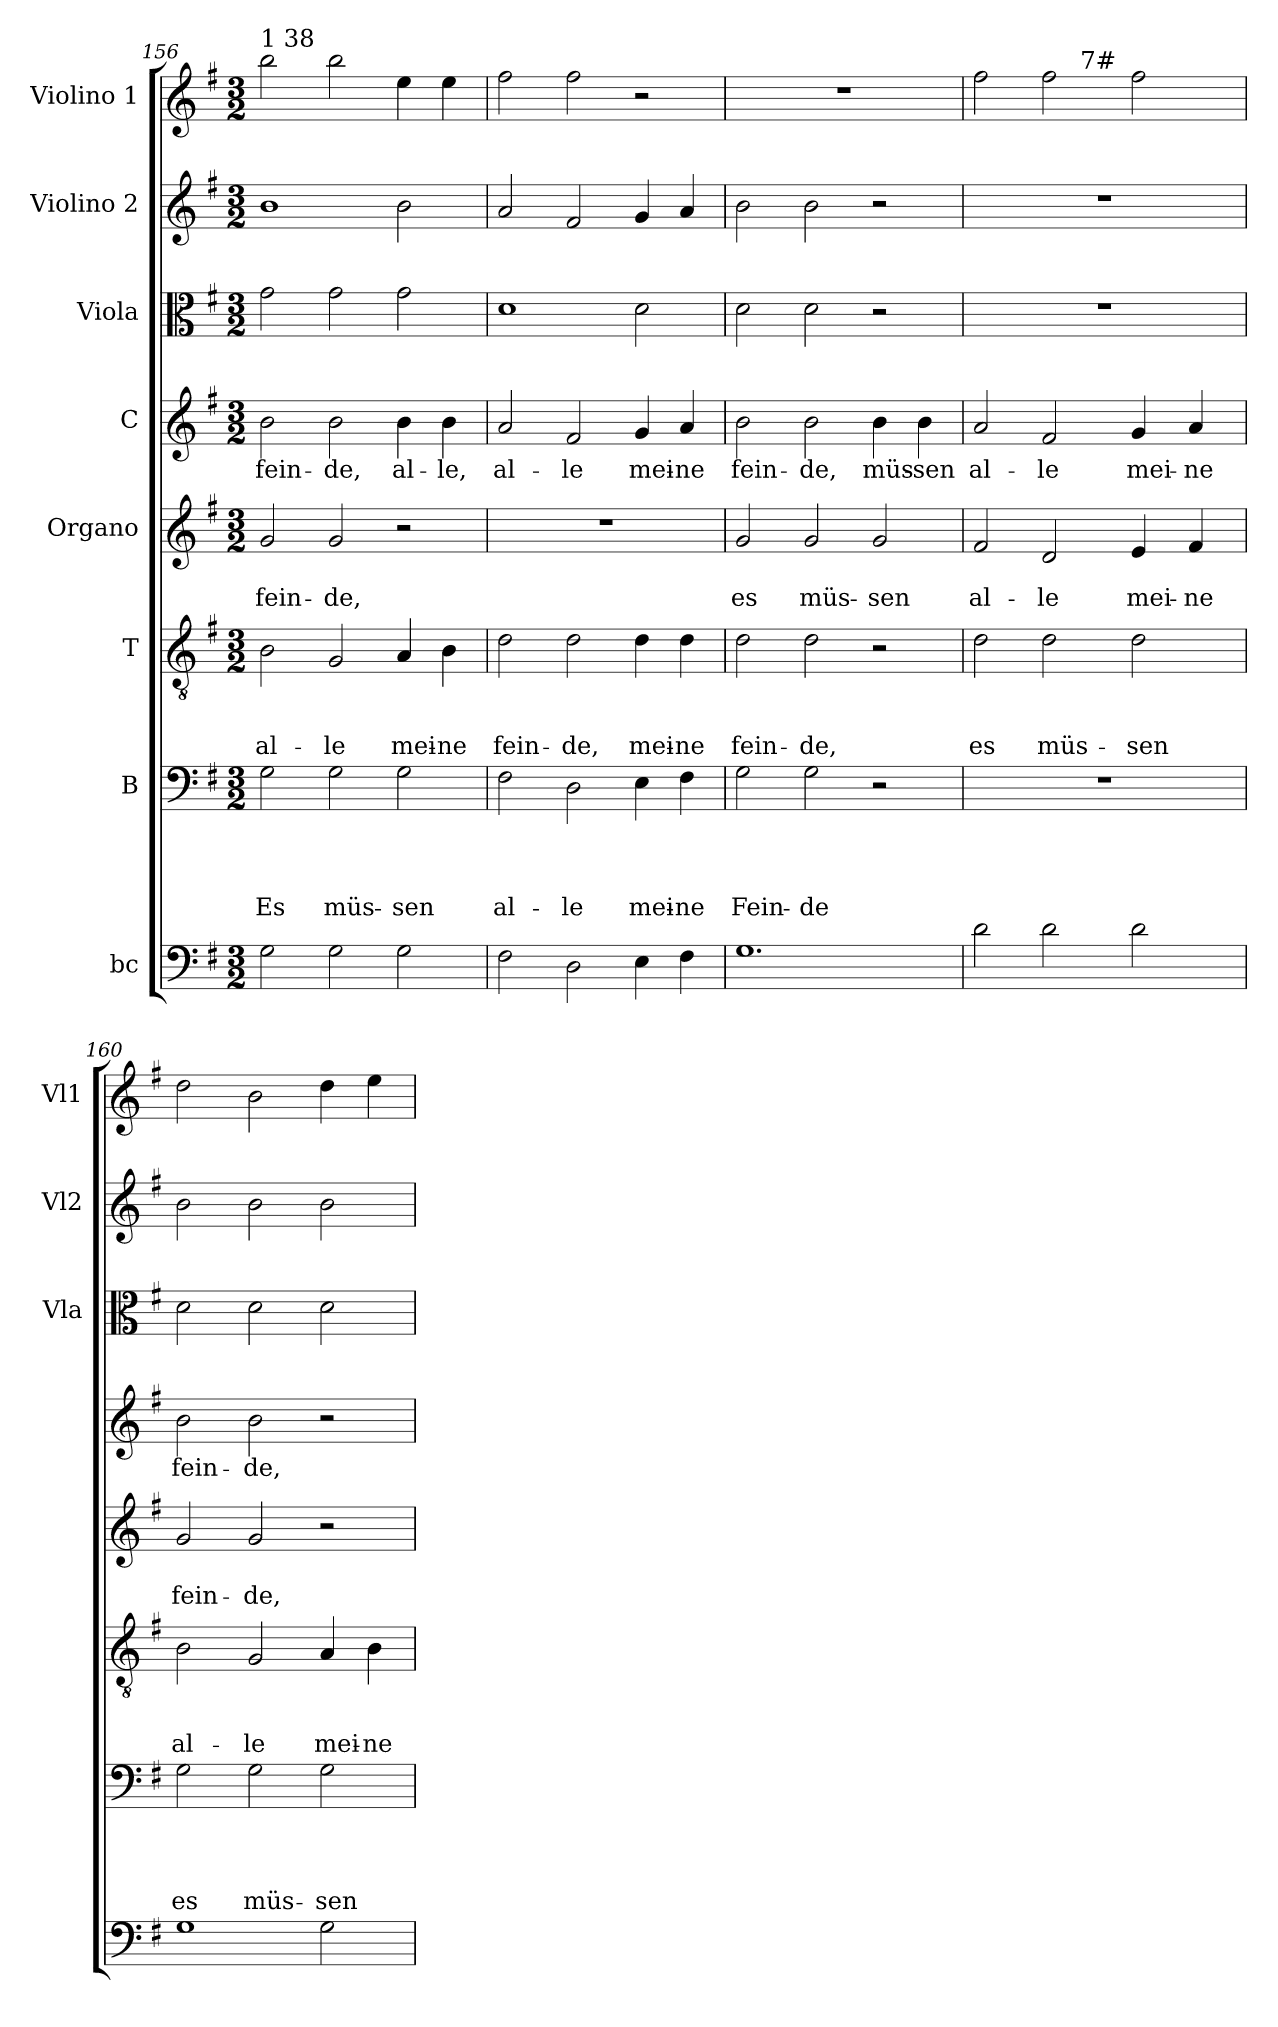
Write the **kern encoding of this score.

**kern	**kern	**text	**text	**text	**text	**kern	**text	**text	**text	**kern	**text	**text	**kern	**text	**kern	**kern	**kern
*part8	*part7	*part7	*part7	*part7	*part7	*part6	*part6	*part6	*part6	*part5	*part5	*part5	*part4	*part4	*part3	*part2	*part1
*staff8	*staff7	*staff7	*staff7	*staff7	*staff7	*staff6	*staff6	*staff6	*staff6	*staff5	*staff5	*staff5	*staff4	*staff4	*staff3	*staff2	*staff1
*I"bc	*I"B	*	*	*	*	*I"T	*	*	*	*I"Organo	*	*	*I"C	*	*I"Viola	*I"Violino 2	*I"Violino 1
*	*	*	*	*	*	*	*	*	*	*	*	*	*	*	*I'Vla	*I'Vl2	*I'Vl1
!!LO:LB:g=z
*clefF4	*clefF4	*	*	*	*	*clefGv2	*	*	*	*clefG2	*	*	*clefG2	*	*clefC3	*clefG2	*clefG2
*k[f#]	*k[f#]	*	*	*	*	*k[f#]	*	*	*	*k[f#]	*	*	*k[f#]	*	*k[f#]	*k[f#]	*k[f#]
*G:	*G:	*	*	*	*	*G:	*	*	*	*G:	*	*	*G:	*	*G:	*G:	*G:
*M3/2	*M3/2	*	*	*	*	*M3/2	*	*	*	*M3/2	*	*	*M3/2	*	*M3/2	*M3/2	*M3/2
=156	=156	=156	=156	=156	=156	=156	=156	=156	=156	=156	=156	=156	=156	=156	=156	=156	=156
!	!	!	!	!	!	!	!	!	!	!	!	!	!	!	!	!	!LO:TX:a:t=1 38
!	!	!	!	!	!LO:LY:b	!	!	!	!LO:LY:b	!	!	!LO:LY:b	!	!LO:LY:b	!	!	!
2G\	2G\	.	.	.	Es	2B\	.	.	al-	2g/	.	fein-	2b\	fein-	2g\	1b	2bb\
!	!	!	!	!	!LO:LY:b	!	!	!	!LO:LY:b	!	!	!LO:LY:b:rj	!	!LO:LY:b:rj	!	!	!
2G\	2G\	.	.	.	müs-	2G/	.	.	-le	2g/	.	-de,	2b\	-de,	2g\	.	2bb\
!	!	!	!	!	!LO:LY:b:rj	!	!	!	!LO:LY:b	!	!	!	!	!LO:LY:b	!	!	!
2G\	2G\	.	.	.	-sen	4A/	.	.	mei-	2r	.	.	4b\	al-	2g\	2b\	4ee\
!	!	!	!	!	!	!	!	!	!LO:LY:b:rj	!	!	!	!	!LO:LY:b	!	!	!
.	.	.	.	.	.	4B\	.	.	-ne	.	.	.	4b\	-le,	.	.	4ee>\
=157	=157	=157	=157	=157	=157	=157	=157	=157	=157	=157	=157	=157	=157	=157	=157	=157	=157
!	!	!	!	!	!LO:LY:b	!	!	!	!LO:LY:b	!LO:N:vis=1	!	!	!	!LO:LY:b	!	!	!
2F#>\	2F#\	.	.	.	al-	2d\	.	.	fein-	1.r	.	.	2a/	al-	1d	2a/	2ff#\
!	!	!	!	!	!LO:LY:b	!	!	!	!LO:LY:b:rj	!	!	!	!	!LO:LY:b	!	!	!
2D\	2D\	.	.	.	-le	2d\	.	.	-de,	.	.	.	2f#/	-le	.	2f#/	2ff#\
!	!	!	!	!	!LO:LY:b	!	!	!	!LO:LY:b	!	!	!	!	!LO:LY:b	!	!	!
4E\	4E\	.	.	.	mei-	4d\	.	.	mei-	.	.	.	4g/	mei-	2d\	4g/	2r
!	!	!	!	!	!LO:LY:b:rj	!	!	!	!LO:LY:b:rj	!	!	!	!	!LO:LY:b:rj	!	!	!
4F#>\	4F#\	.	.	.	-ne	4d\	.	.	-ne	.	.	.	4a/	-ne	.	4a/	.
=158	=158	=158	=158	=158	=158	=158	=158	=158	=158	=158	=158	=158	=158	=158	=158	=158	=158
!	!	!	!	!	!LO:LY:b	!	!	!	!LO:LY:b	!	!	!LO:LY:b	!	!LO:LY:b	!	!	!LO:N:vis=1
1.G	2G\	.	.	.	Fein-	2d\	.	.	fein-	2g/	.	es	2b\	fein-	2d\	2b\	1.r
!	!	!	!	!	!LO:LY:b:rj	!	!	!	!LO:LY:b:rj	!	!	!LO:LY:b	!	!LO:LY:b:rj	!	!	!
.	2G\	.	.	.	-de	2d\	.	.	-de,	2g/	.	müs-	2b\	-de,	2d\	2b\	.
!	!	!	!	!	!	!	!	!	!	!	!	!LO:LY:b:rj	!	!LO:LY:b	!	!	!
.	2r	.	.	.	.	2r	.	.	.	2g/	.	-sen	4b\	müs-	2r	2r	.
!	!	!	!	!	!	!	!	!	!	!	!	!	!	!LO:LY:b:rj	!	!	!
.	.	.	.	.	.	.	.	.	.	.	.	.	4b\	-sen	.	.	.
=159	=159	=159	=159	=159	=159	=159	=159	=159	=159	=159	=159	=159	=159	=159	=159	=159	=159
!	!LO:N:vis=1	!	!	!	!	!	!	!	!LO:LY:b	!	!	!LO:LY:b	!	!LO:LY:b	!LO:N:vis=1	!LO:N:vis=1	!
*	*	*	*	*	*	*	*	*	*	*	*	*	*	*	*	*	*^
2d\	1.r	.	.	.	.	2d\	.	.	es	2f#/	.	al-	2a/	al-	1.r	1.r	2ff#\	2ryy
!	!	!	!	!	!	!	!	!	!LO:LY:b	!	!	!LO:LY:b	!	!LO:LY:b	!	!	!	!
2d\	.	.	.	.	.	2d\	.	.	müs-	2d/	.	-le	2f#/	-le	.	.	2ff#\	8.ryy
!	!	!	!	!	!	!	!	!	!	!	!	!	!	!	!	!	!	!LO:TX:a:t=7#
.	.	.	.	.	.	.	.	.	.	.	.	.	.	.	.	.	.	2ryy
!	!	!	!	!	!	!	!	!	!LO:LY:b:rj	!	!	!LO:LY:b	!	!LO:LY:b	!	!	!	!
2d\	.	.	.	.	.	2d\	.	.	-sen	4e/	.	mei-	4g/	mei-	.	.	2ff#\	.
.	.	.	.	.	.	.	.	.	.	.	.	.	.	.	.	.	.	4ryy
!	!	!	!	!	!	!	!	!	!	!	!	!LO:LY:b:rj	!	!LO:LY:b:rj	!	!	!	!
.	.	.	.	.	.	.	.	.	.	4f#/	.	-ne	4a/	-ne	.	.	.	.
.	.	.	.	.	.	.	.	.	.	.	.	.	.	.	.	.	.	16ryy
=160	=160	=160	=160	=160	=160	=160	=160	=160	=160	=160	=160	=160	=160	=160	=160	=160	=160	=160
!	!	!	!	!	!LO:LY:b	!	!	!	!LO:LY:b	!	!	!LO:LY:b	!	!LO:LY:b	!	!	!	!
*	*	*	*	*	*	*	*	*	*	*	*	*	*	*	*	*	*v	*v
1G	2G\	.	.	.	es	2B\	.	.	al-	2g/	.	fein-	2b\	fein-	2d\	2b\	2dd\
!	!	!	!	!	!LO:LY:b	!	!	!	!LO:LY:b	!	!	!LO:LY:b:rj	!	!LO:LY:b:rj	!	!	!
.	2G\	.	.	.	müs-	2G/	.	.	-le	2g/	.	-de,	2b\	-de,	2d\	2b\	2b\
!	!	!	!	!	!LO:LY:b:rj	!	!	!	!LO:LY:b	!	!	!	!	!	!	!	!
2G\	2G\	.	.	.	-sen	4A/	.	.	mei-	2r	.	.	2r	.	2d\	2b\	4dd\
!	!	!	!	!	!	!	!	!	!LO:LY:b:rj	!	!	!	!	!	!	!	!
.	.	.	.	.	.	4B\	.	.	-ne	.	.	.	.	.	.	.	4ee\
=	=	=	=	=	=	=	=	=	=	=	=	=	=	=	=	=	=
*-	*-	*-	*-	*-	*-	*-	*-	*-	*-	*-	*-	*-	*-	*-	*-	*-	*-
